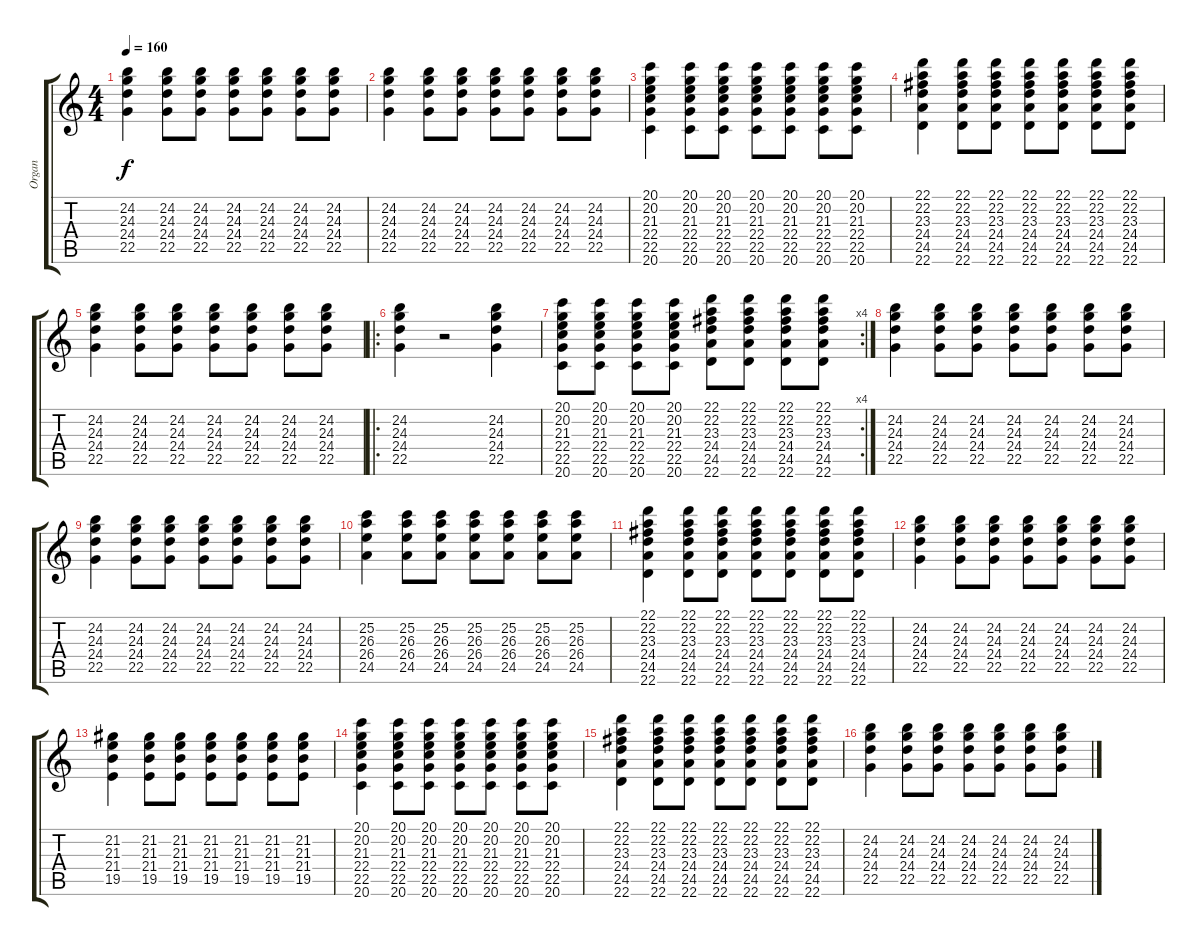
\track ("Organ" "Organ") {instrument rockorgan}
\staff {score tabs}
\tuning (E4 B3 G3 D3 A2 E2) {hide}
\ts (4 4)
\tempo 160
\clef g2
\ks c
(24.2 24.3 24.4 22.5).4{dy f} (24.2 24.3 24.4 22.5).8 (24.2 24.3 24.4 22.5).8 (24.2 24.3 24.4 22.5).8 (24.2 24.3 24.4 22.5).8 (24.2 24.3 24.4 22.5).8 (24.2 24.3 24.4 22.5).8 |
(24.2 24.3 24.4 22.5).4 (24.2 24.3 24.4 22.5).8 (24.2 24.3 24.4 22.5).8 (24.2 24.3 24.4 22.5).8 (24.2 24.3 24.4 22.5).8 (24.2 24.3 24.4 22.5).8 (24.2 24.3 24.4 22.5).8 |
(20.1 20.2 21.3 22.4 22.5 20.6).4 (20.1 20.2 21.3 22.4 22.5 20.6).8 (20.1 20.2 21.3 22.4 22.5 20.6).8 (20.1 20.2 21.3 22.4 22.5 20.6).8 (20.1 20.2 21.3 22.4 22.5 20.6).8 (20.1 20.2 21.3 22.4 22.5 20.6).8 (20.1 20.2 21.3 22.4 22.5 20.6).8 |
(22.1 22.2 23.3 24.4 24.5 22.6).4 (22.1 22.2 23.3 24.4 24.5 22.6).8 (22.1 22.2 23.3 24.4 24.5 22.6).8 (22.1 22.2 23.3 24.4 24.5 22.6).8 (22.1 22.2 23.3 24.4 24.5 22.6).8 (22.1 22.2 23.3 24.4 24.5 22.6).8 (22.1 22.2 23.3 24.4 24.5 22.6).8 |
(24.2 24.3 24.4 22.5).4 (24.2 24.3 24.4 22.5).8 (24.2 24.3 24.4 22.5).8 (24.2 24.3 24.4 22.5).8 (24.2 24.3 24.4 22.5).8 (24.2 24.3 24.4 22.5).8 (24.2 24.3 24.4 22.5).8 |
\ro
(24.2 24.3 24.4 22.5).4 r.2 (24.2 24.3 24.4 22.5).4 |
\rc 4
(20.1 20.2 21.3 22.4 22.5 20.6).8 (20.1 20.2 21.3 22.4 22.5 20.6).8 (20.1 20.2 21.3 22.4 22.5 20.6).8 (20.1 20.2 21.3 22.4 22.5 20.6).8 (22.1 22.2 23.3 24.4 24.5 22.6).8 (22.1 22.2 23.3 24.4 24.5 22.6).8 (22.1 22.2 23.3 24.4 24.5 22.6).8 (22.1 22.2 23.3 24.4 24.5 22.6).8 |
(24.2 24.3 24.4 22.5).4 (24.2 24.3 24.4 22.5).8 (24.2 24.3 24.4 22.5).8 (24.2 24.3 24.4 22.5).8 (24.2 24.3 24.4 22.5).8 (24.2 24.3 24.4 22.5).8 (24.2 24.3 24.4 22.5).8 |
(24.2 24.3 24.4 22.5).4 (24.2 24.3 24.4 22.5).8 (24.2 24.3 24.4 22.5).8 (24.2 24.3 24.4 22.5).8 (24.2 24.3 24.4 22.5).8 (24.2 24.3 24.4 22.5).8 (24.2 24.3 24.4 22.5).8 |
(25.2 26.3 26.4 24.5).4 (25.2 26.3 26.4 24.5).8 (25.2 26.3 26.4 24.5).8 (25.2 26.3 26.4 24.5).8 (25.2 26.3 26.4 24.5).8 (25.2 26.3 26.4 24.5).8 (25.2 26.3 26.4 24.5).8 |
(22.1 22.2 23.3 24.4 24.5 22.6).4 (22.1 22.2 23.3 24.4 24.5 22.6).8 (22.1 22.2 23.3 24.4 24.5 22.6).8 (22.1 22.2 23.3 24.4 24.5 22.6).8 (22.1 22.2 23.3 24.4 24.5 22.6).8 (22.1 22.2 23.3 24.4 24.5 22.6).8 (22.1 22.2 23.3 24.4 24.5 22.6).8 |
(24.2 24.3 24.4 22.5).4 (24.2 24.3 24.4 22.5).8 (24.2 24.3 24.4 22.5).8 (24.2 24.3 24.4 22.5).8 (24.2 24.3 24.4 22.5).8 (24.2 24.3 24.4 22.5).8 (24.2 24.3 24.4 22.5).8 |
(21.2 21.3 21.4 19.5).4 (21.2 21.3 21.4 19.5).8 (21.2 21.3 21.4 19.5).8 (21.2 21.3 21.4 19.5).8 (21.2 21.3 21.4 19.5).8 (21.2 21.3 21.4 19.5).8 (21.2 21.3 21.4 19.5).8 |
(20.1 20.2 21.3 22.4 22.5 20.6).4 (20.1 20.2 21.3 22.4 22.5 20.6).8 (20.1 20.2 21.3 22.4 22.5 20.6).8 (20.1 20.2 21.3 22.4 22.5 20.6).8 (20.1 20.2 21.3 22.4 22.5 20.6).8 (20.1 20.2 21.3 22.4 22.5 20.6).8 (20.1 20.2 21.3 22.4 22.5 20.6).8 |
(22.1 22.2 23.3 24.4 24.5 22.6).4 (22.1 22.2 23.3 24.4 24.5 22.6).8 (22.1 22.2 23.3 24.4 24.5 22.6).8 (22.1 22.2 23.3 24.4 24.5 22.6).8 (22.1 22.2 23.3 24.4 24.5 22.6).8 (22.1 22.2 23.3 24.4 24.5 22.6).8 (22.1 22.2 23.3 24.4 24.5 22.6).8 |
(24.2 24.3 24.4 22.5).4 (24.2 24.3 24.4 22.5).8 (24.2 24.3 24.4 22.5).8 (24.2 24.3 24.4 22.5).8 (24.2 24.3 24.4 22.5).8 (24.2 24.3 24.4 22.5).8 (24.2 24.3 24.4 22.5).8
